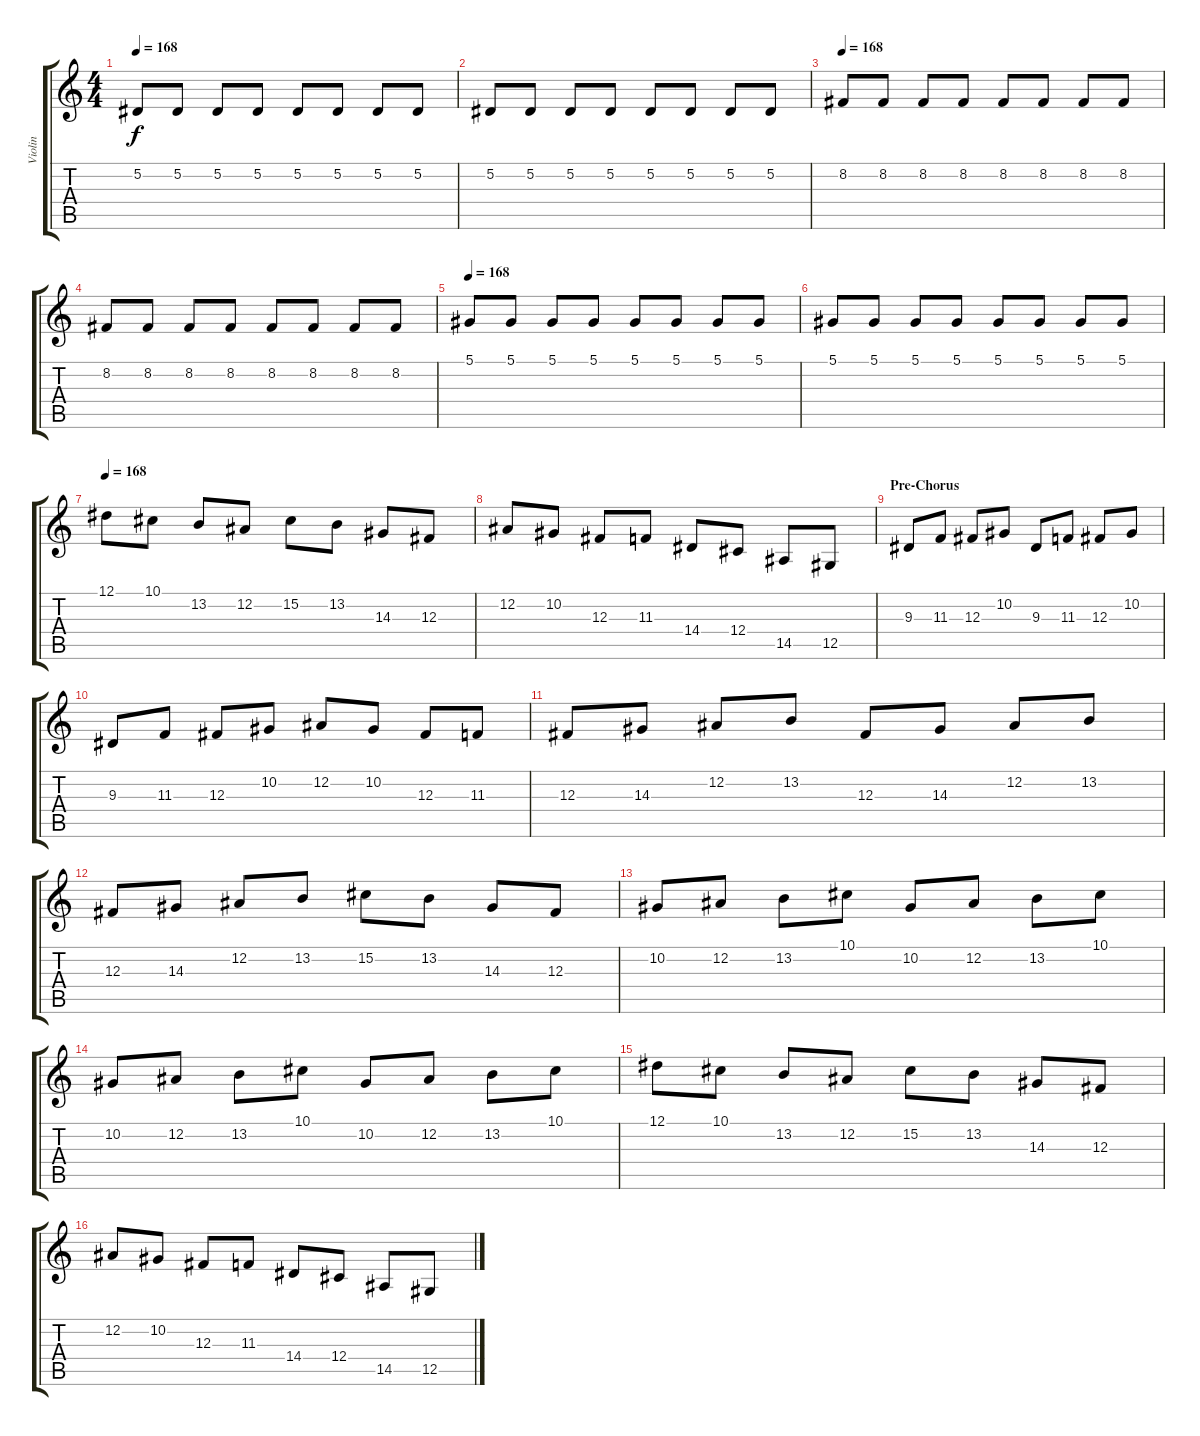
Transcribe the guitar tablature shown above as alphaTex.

\track ("Violin" "Violin") {instrument violin}
\staff {score tabs}
\tuning (Eb4 Bb3 Gb3 Db3 Ab2 Eb2) {hide}
\ts (4 4)
\tempo 168
\clef g2
\ks c
5.2.8{dy f volume 10} 5.2.8 5.2.8 5.2.8 5.2.8 5.2.8 5.2.8 5.2.8 |
5.2.8 5.2.8 5.2.8 5.2.8 5.2.8 5.2.8 5.2.8 5.2.8 |
\tempo 168
8.2.8 8.2.8 8.2.8 8.2.8 8.2.8 8.2.8 8.2.8 8.2.8 |
8.2.8 8.2.8 8.2.8 8.2.8 8.2.8 8.2.8 8.2.8 8.2.8 |
\tempo 168
5.1.8 5.1.8 5.1.8 5.1.8 5.1.8 5.1.8 5.1.8 5.1.8 |
5.1.8 5.1.8 5.1.8 5.1.8 5.1.8 5.1.8 5.1.8 5.1.8 |
\tempo 168
12.1.8 10.1.8 13.2.8 12.2.8 15.2.8 13.2.8 14.3.8 12.3.8 |
12.2.8 10.2.8 12.3.8 11.3.8 14.4.8 12.4.8 14.5.8 12.5.8 |
\section ("" "Pre-Chorus")
9.3.8{volume 13} 11.3.8 12.3.8 10.2.8 9.3.8 11.3.8 12.3.8 10.2.8 |
9.3.8 11.3.8 12.3.8 10.2.8 12.2.8 10.2.8 12.3.8 11.3.8 |
12.3.8 14.3.8 12.2.8 13.2.8 12.3.8 14.3.8 12.2.8 13.2.8 |
12.3.8 14.3.8 12.2.8 13.2.8 15.2.8 13.2.8 14.3.8 12.3.8 |
10.2.8 12.2.8 13.2.8 10.1.8 10.2.8 12.2.8 13.2.8 10.1.8 |
10.2.8 12.2.8 13.2.8 10.1.8 10.2.8 12.2.8 13.2.8 10.1.8 |
12.1.8 10.1.8 13.2.8 12.2.8 15.2.8 13.2.8 14.3.8 12.3.8 |
12.2.8 10.2.8 12.3.8 11.3.8 14.4.8 12.4.8 14.5.8 12.5.8
